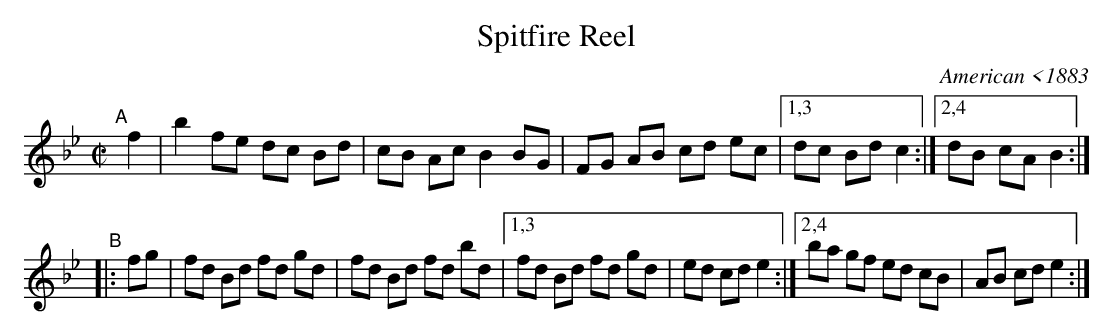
X:1
T: Spitfire Reel
O: American <1883
M: C|
L: 1/8
K: Bb
"^A"[|] f2 |\
b2 fe dc Bd | cB Ac B2 BG | FG AB cd ec |[1,3 dc Bd c2 \
                                       :|[2,4 dB cA B2 :|
"^B"|: fg |\
fd Bd fd gd | fd Bd fd bd |[1,3 fd Bd fd gd | ed cd e2 \
                         :|[2,4 ba gf ed cB | AB cd e2 :|
